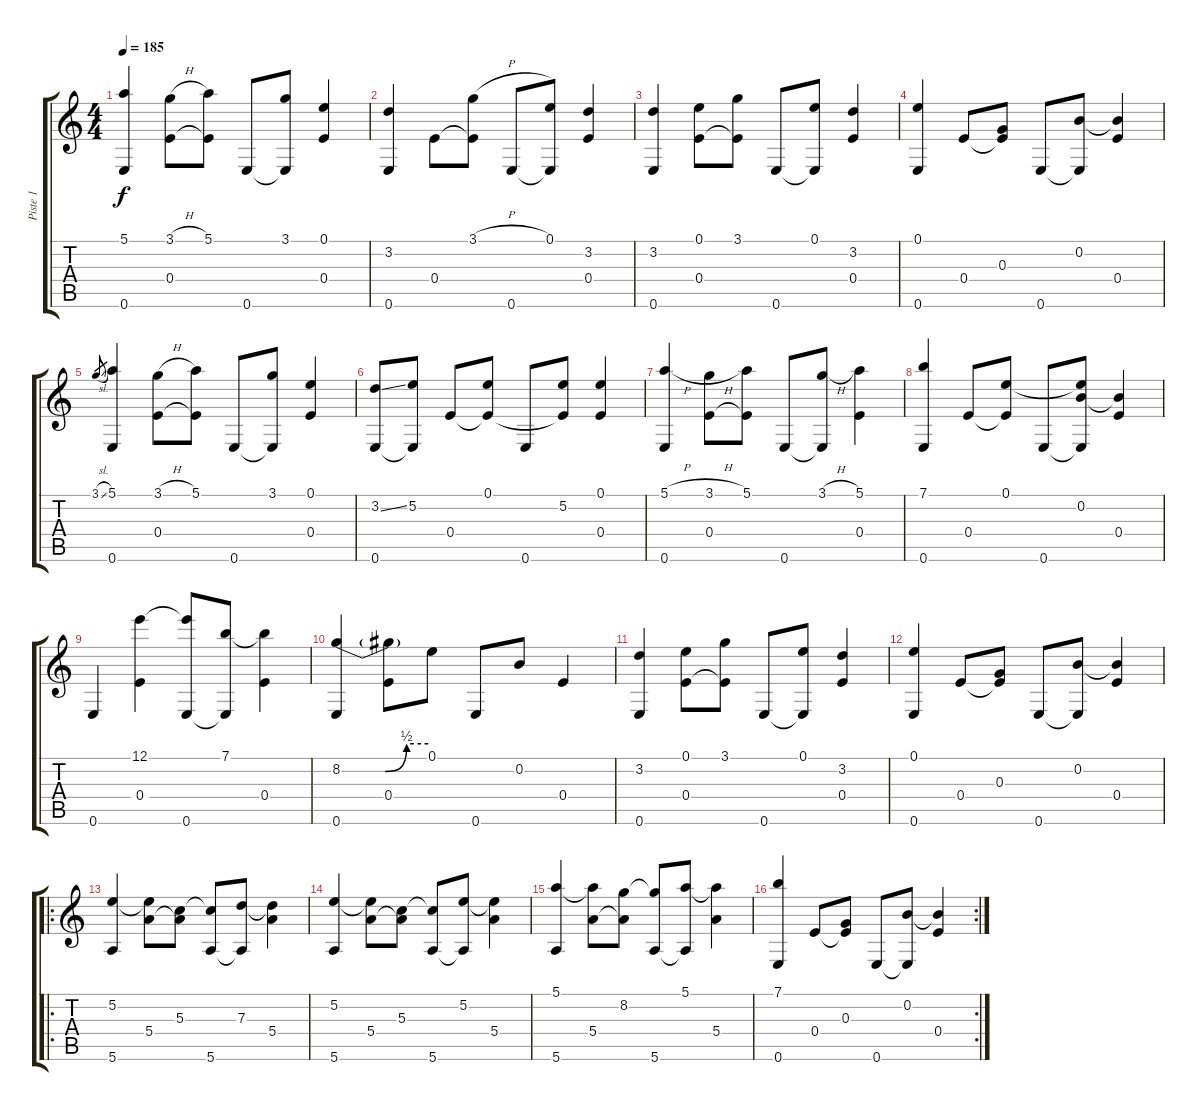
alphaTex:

\track ("Piste 1" "Piste 1") {instrument acousticguitarsteel}
\staff {score tabs}
\tuning (E4 B3 G3 E3 A2 E2) {hide}
\ts (4 4)
\tempo 185
\clef g2
\ks c
(5.1 0.6).4{dy f} (3.1{h} 0.4).8 (5.1 0.4{t}).8 0.6.8 (3.1 0.6{t}).8 (0.1 0.4).4 |
(3.2 0.6).4 0.4.8 (3.1{h} 0.4{t}).8 0.6.8 (0.1 0.6{t}).8 (3.2 0.4).4 |
(3.2 0.6).4 (0.1 0.4).8 (3.1 0.4{t}).8 0.6.8 (0.1 0.6{t}).8 (3.2 0.4).4 |
(0.1 0.6).4 0.4.8 (0.3 0.4{t}).8 0.6.8 (0.2 0.6{t}).8 (0.2{t} 0.4).4 |
3.1{sl}.8{gr} (5.1 0.6).4 (3.1{h} 0.4).8 (5.1 0.4{t}).8 0.6.8 (3.1 0.6{t}).8 (0.1 0.4).4 |
(3.2{ss} 0.6).8 (5.2 0.6{t}).8 0.4.8 (0.1 0.4{t}).8 0.6.8 (5.2 0.4{t}).8 (0.1 0.4).4 |
(5.1{h} 0.6).4 (3.1{h} 0.4).8 (5.1 0.4{t}).8 0.6.8 (3.1{h} 0.6{t}).8 (5.1 0.4).4 |
(7.1 0.6).4 0.4.8 (0.1 0.4{t}).8 0.6.8 (0.1{t} 0.2 0.6{t}).8 (0.2{t} 0.4).4 |
0.6.4 (12.1 0.4).4 (12.1{t} 0.6).8 (7.1 0.6{t}).8 (7.1{t} 0.4).4 |
(8.2{be (custom 0 0 30 0 45 2 60 2)} 0.6).4 (8.2{t} 0.4).8 0.1.8 0.6.8 0.2.8 0.4.4 |
(3.2 0.6).4 (0.1 0.4).8 (3.1 0.4{t}).8 0.6.8 (0.1 0.6{t}).8 (3.2 0.4).4 |
(0.1 0.6).4 0.4.8 (0.3 0.4{t}).8 0.6.8 (0.2 0.6{t}).8 (0.2{t} 0.4).4 |
\ro
(5.2 5.6).4 (5.2{t} 5.4).8 (5.3 5.4{t}).8 (5.3{t} 5.6).8 (7.3 5.6{t}).8 (7.3{t} 5.4).4 |
(5.2 5.6).4 (5.2{t} 5.4).8 (5.3 5.4{t}).8 (5.3{t} 5.6).8 (5.2 5.6{t}).8 (5.2{t} 5.4).4 |
(5.1 5.6).4 (5.1{t} 5.4).8 (8.2 5.4{t}).8 (8.2{t} 5.6).8 (5.1 5.6{t}).8 (5.1{t} 5.4).4 |
\rc 2
(7.1 0.6).4 0.4.8 (0.3 0.4{t}).8 0.6.8 (0.2 0.6{t}).8 (0.2{t} 0.4).4
